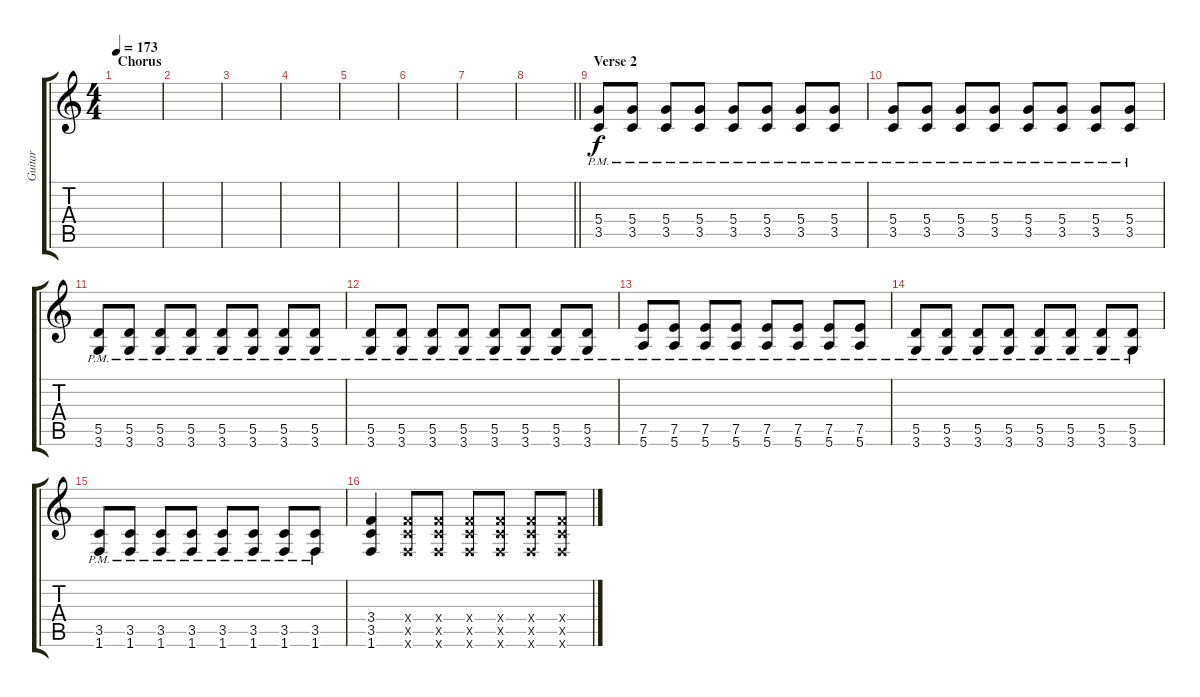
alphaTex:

\track ("Guitar" "Guitar") {instrument distortionguitar}
\staff {score tabs}
\tuning (E4 B3 G3 D3 A2 E2) {hide}
\ts (4 4)
\section ("" "Chorus")
\tempo 173
\clef g2
\ks c
|
|
|
|
|
|
|
\barLineRight lightlight
|
\section ("" "Verse 2")
(5.4{pm} 3.5{pm}).8{volume 8 balance 4} (5.4{pm} 3.5{pm}).8 (5.4{pm} 3.5{pm}).8 (5.4{pm} 3.5{pm}).8 (5.4{pm} 3.5{pm}).8 (5.4{pm} 3.5{pm}).8 (5.4{pm} 3.5{pm}).8 (5.4{pm} 3.5{pm}).8 |
(5.4{pm} 3.5{pm}).8 (5.4{pm} 3.5{pm}).8 (5.4{pm} 3.5{pm}).8 (5.4{pm} 3.5{pm}).8 (5.4{pm} 3.5{pm}).8 (5.4{pm} 3.5{pm}).8 (5.4{pm} 3.5{pm}).8 (5.4{pm} 3.5{pm}).8 |
(5.5{pm} 3.6{pm}).8 (5.5{pm} 3.6{pm}).8 (5.5{pm} 3.6{pm}).8 (5.5{pm} 3.6{pm}).8 (5.5{pm} 3.6{pm}).8 (5.5{pm} 3.6{pm}).8 (5.5{pm} 3.6{pm}).8 (5.5{pm} 3.6{pm}).8 |
(5.5{pm} 3.6{pm}).8 (5.5{pm} 3.6{pm}).8 (5.5{pm} 3.6{pm}).8 (5.5{pm} 3.6{pm}).8 (5.5{pm} 3.6{pm}).8 (5.5{pm} 3.6{pm}).8 (5.5{pm} 3.6{pm}).8 (5.5{pm} 3.6{pm}).8 |
(7.5{pm} 5.6{pm}).8 (7.5{pm} 5.6{pm}).8 (7.5{pm} 5.6{pm}).8 (7.5{pm} 5.6{pm}).8 (7.5{pm} 5.6{pm}).8 (7.5{pm} 5.6{pm}).8 (7.5{pm} 5.6{pm}).8 (7.5{pm} 5.6{pm}).8 |
(5.5{pm} 3.6{pm}).8 (5.5{pm} 3.6{pm}).8 (5.5{pm} 3.6{pm}).8 (5.5{pm} 3.6{pm}).8 (5.5{pm} 3.6{pm}).8 (5.5{pm} 3.6{pm}).8 (5.5{pm} 3.6{pm}).8 (5.5{pm} 3.6{pm}).8 |
(3.5{pm} 1.6{pm}).8 (3.5{pm} 1.6{pm}).8 (3.5{pm} 1.6{pm}).8 (3.5{pm} 1.6{pm}).8 (3.5{pm} 1.6{pm}).8 (3.5{pm} 1.6{pm}).8 (3.5{pm} 1.6{pm}).8 (3.5{pm} 1.6{pm}).8 |
(3.4 3.5 1.6).4 (3.4{x} 3.5{x} 1.6{x}).8 (3.4{x} 3.5{x} 1.6{x}).8 (3.4{x} 3.5{x} 1.6{x}).8 (3.4{x} 3.5{x} 1.6{x}).8 (3.4{x} 3.5{x} 1.6{x}).8 (3.4{x} 3.5{x} 1.6{x}).8
